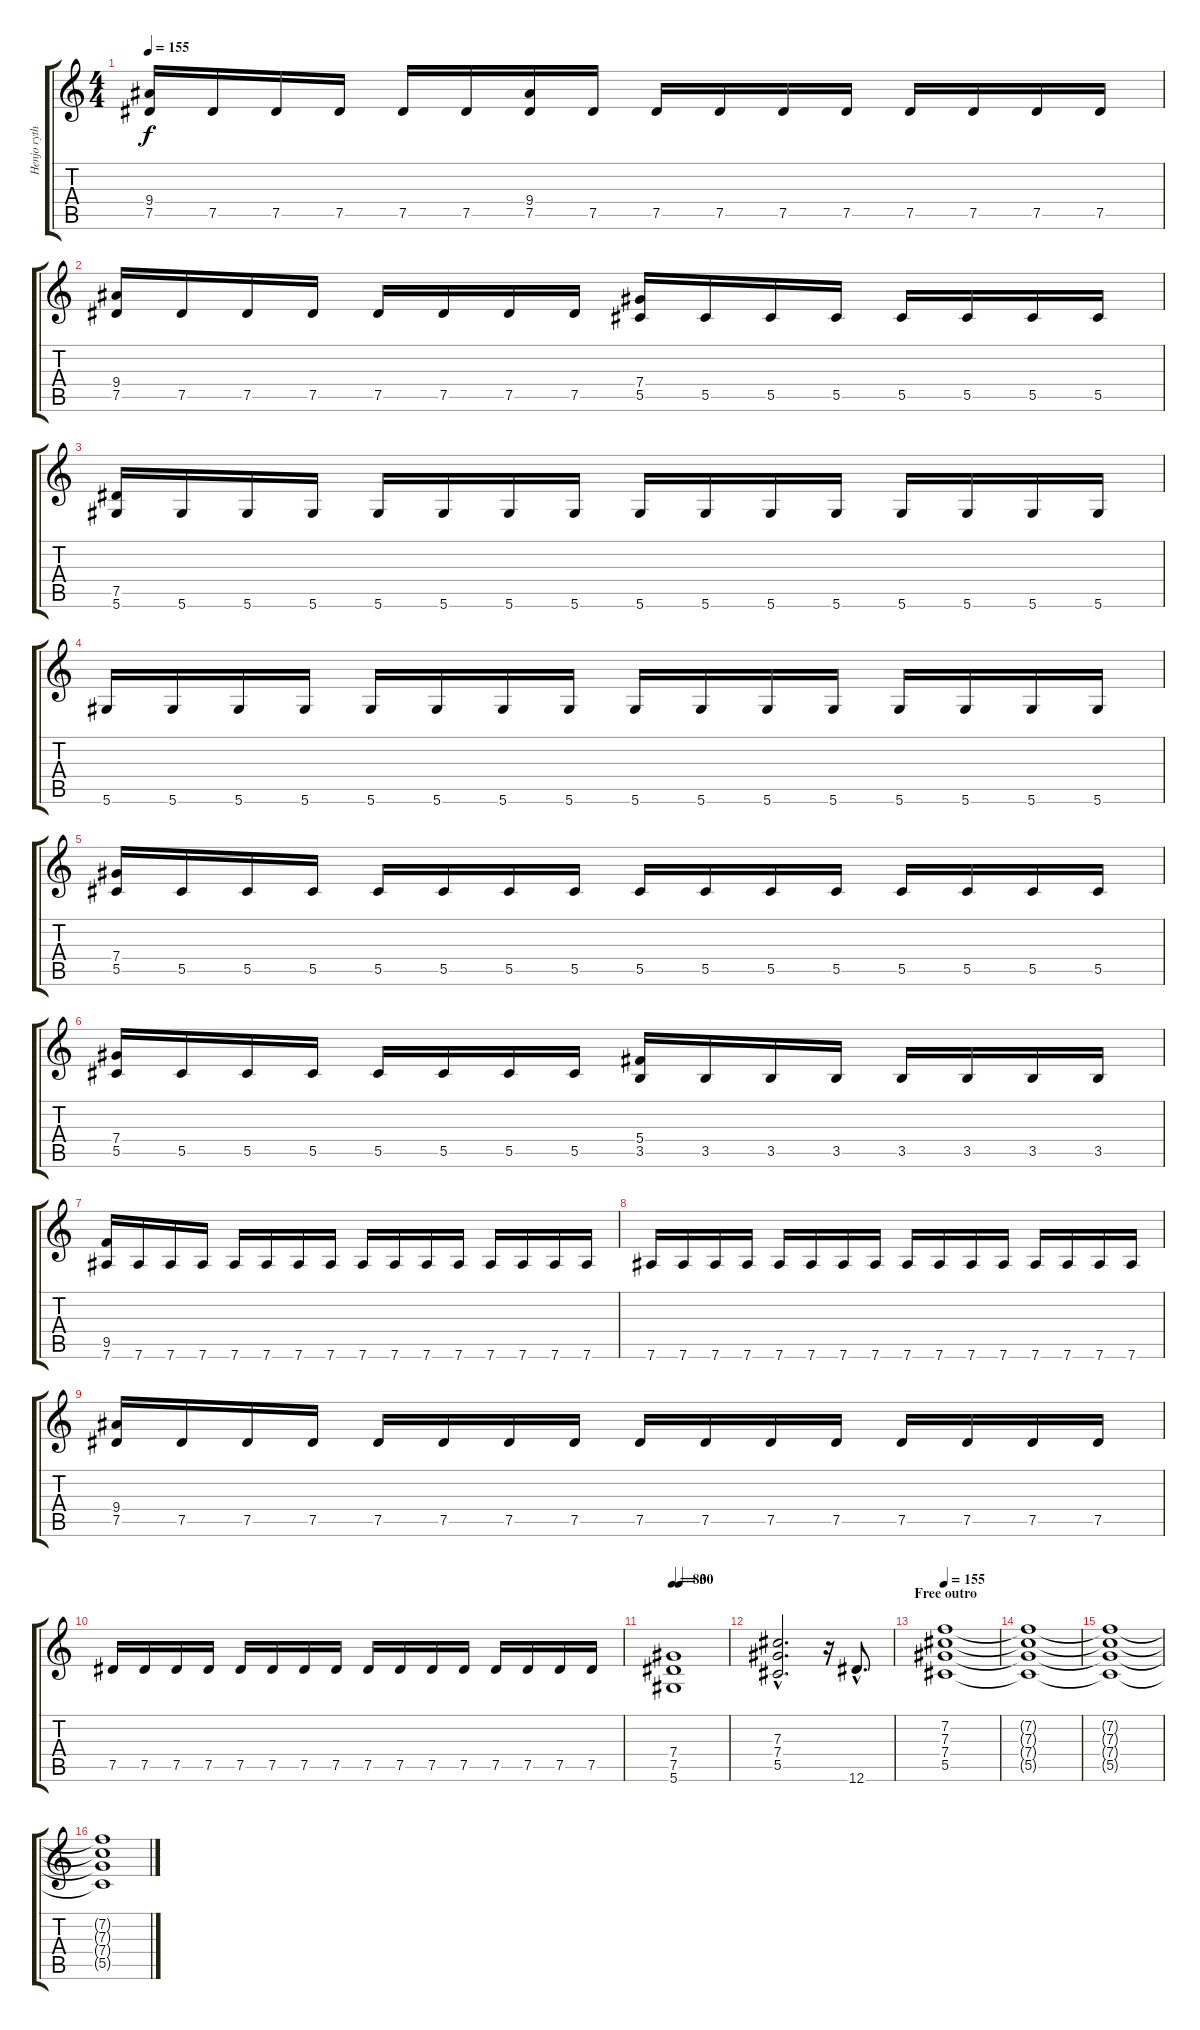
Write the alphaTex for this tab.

\track ("Henjo rythm" "Henjo ryth") {instrument distortionguitar}
\staff {score tabs}
\tuning (Eb4 Bb3 Gb3 Db3 Ab2 Eb2) {hide}
\ts (4 4)
\tempo 155
\clef g2
\ks c
(9.4 7.5).16{dy f} 7.5.16 7.5.16 7.5.16 7.5.16 7.5.16 (9.4 7.5).16 7.5.16 7.5.16 7.5.16 7.5.16 7.5.16 7.5.16 7.5.16 7.5.16 7.5.16 |
(9.4 7.5).16 7.5.16 7.5.16 7.5.16 7.5.16 7.5.16 7.5.16 7.5.16 (7.4 5.5).16 5.5.16 5.5.16 5.5.16 5.5.16 5.5.16 5.5.16 5.5.16 |
(7.5 5.6).16 5.6.16 5.6.16 5.6.16 5.6.16 5.6.16 5.6.16 5.6.16 5.6.16 5.6.16 5.6.16 5.6.16 5.6.16 5.6.16 5.6.16 5.6.16 |
5.6.16 5.6.16 5.6.16 5.6.16 5.6.16 5.6.16 5.6.16 5.6.16 5.6.16 5.6.16 5.6.16 5.6.16 5.6.16 5.6.16 5.6.16 5.6.16 |
(7.4 5.5).16 5.5.16 5.5.16 5.5.16 5.5.16 5.5.16 5.5.16 5.5.16 5.5.16 5.5.16 5.5.16 5.5.16 5.5.16 5.5.16 5.5.16 5.5.16 |
(7.4 5.5).16 5.5.16 5.5.16 5.5.16 5.5.16 5.5.16 5.5.16 5.5.16 (5.4 3.5).16 3.5.16 3.5.16 3.5.16 3.5.16 3.5.16 3.5.16 3.5.16 |
(9.5 7.6).16 7.6.16 7.6.16 7.6.16 7.6.16 7.6.16 7.6.16 7.6.16 7.6.16 7.6.16 7.6.16 7.6.16 7.6.16 7.6.16 7.6.16 7.6.16 |
7.6.16 7.6.16 7.6.16 7.6.16 7.6.16 7.6.16 7.6.16 7.6.16 7.6.16 7.6.16 7.6.16 7.6.16 7.6.16 7.6.16 7.6.16 7.6.16 |
(9.4 7.5).16 7.5.16 7.5.16 7.5.16 7.5.16 7.5.16 7.5.16 7.5.16 7.5.16 7.5.16 7.5.16 7.5.16 7.5.16 7.5.16 7.5.16 7.5.16 |
7.5.16 7.5.16 7.5.16 7.5.16 7.5.16 7.5.16 7.5.16 7.5.16 7.5.16 7.5.16 7.5.16 7.5.16 7.5.16 7.5.16 7.5.16 7.5.16 |
\tempo 80
\tempo (30 0.125)
(7.4 7.5 5.6).1 |
(7.3{hac} 7.4{hac} 5.5{hac}).2{d} r.16 12.6{hac}.8{d} |
\section ("" "Free outro")
\tempo 155
(7.2 7.3 7.4 5.5).1 |
(7.2{t} 7.3{t} 7.4{t} 5.5{t}).1 |
(7.2{t} 7.3{t} 7.4{t} 5.5{t}).1 |
(7.2{t} 7.3{t} 7.4{t} 5.5{t}).1{txt ""}
